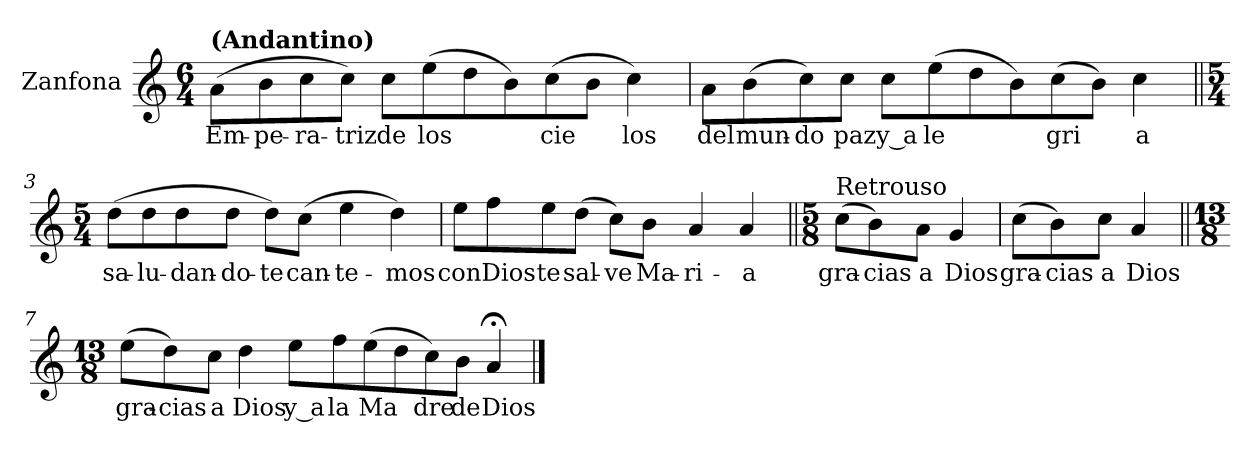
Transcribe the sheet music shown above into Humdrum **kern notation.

**kern	**text
*part1	*part1
*staff1	*staff1
*I"Zanfona	*
*clefG2	*
*k[]	*
*M6/4	*
*MM96	*
=1	=1
!LO:TX:a:B:t=(Andantino)	!
(8a\L	Em-
8b\	-pe-
8cc\	-ra-
8cc\J)	-triz
8cc\L	de
(8ee\	los
8dd\	.
8b\)	.
(8cc\	cie
8b\J	.
4cc\)	los
!!LO:LB:g=z
=2	=2
8a\L	del
(8b\	mun-
8cc\)	-do
8cc\J	paz
8cc\L	y a
(8ee\	-le
8dd\	.
8b\)	.
(8cc\	gri
8b\J)	.
4cc\	a
!!LO:LB:g=z
=3||	=3||
*M5/4	*
(8dd\L	sa-
8dd\	-lu-
8dd\	-dan-
8dd\J	-do-
8dd\L)	-te
(8cc\J	can-
4ee\	-te-
4dd\)	-mos
=4	=4
8ee\L	con
8ff\	Dios
8ee\	te
(8dd\J	sal-
8cc\L)	-ve
8b\J	Ma-
4a/	-ri-
4a/	-a
!!LO:LB:g=z
=5||	=5||
*M5/8	*
!LO:TX:a:t=Retrouso	!
(8cc\L	gra-
8b\)	-cias
8a\J	a
4g/	Dios
=6	=6
(8cc\L	gra-
8b\)	-cias
8cc\J	a
4a/	Dios
!!LO:LB:g=z
=7||	=7||
*M13/8	*
(8ee\L	gra-
8dd\)	-cias
8cc\J	a
4dd\	Dios
8ee\L	y a
8ff\	la
(8ee\	-Ma
8dd\	.
8cc\)	dre
8b\J	de
4a;</	Dios
==	==
*-	*-
